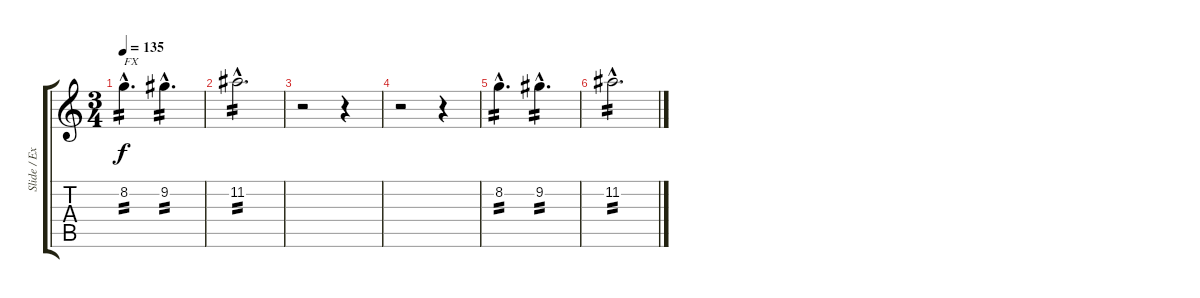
\track ("Slide / Extras" "Slide / Ex") {instrument overdrivenguitar}
\staff {score tabs}
\tuning (E4 B3 G3 D3 A2 E2) {hide}
\ts (3 4)
\tempo 135
\clef g2
\ks c
8.2{hac}.4{d txt "FX" tp 2 dy f volume 5 instrument electricguitarclean} 9.2{hac}.4{d tp 2} |
11.2{hac}.2{d tp 2} |
r.2 r.4 |
r.2 r.4 |
8.2{hac}.4{d tp 2 volume 5 instrument electricguitarclean} 9.2{hac}.4{d tp 2} |
11.2{hac}.2{d tp 2}
